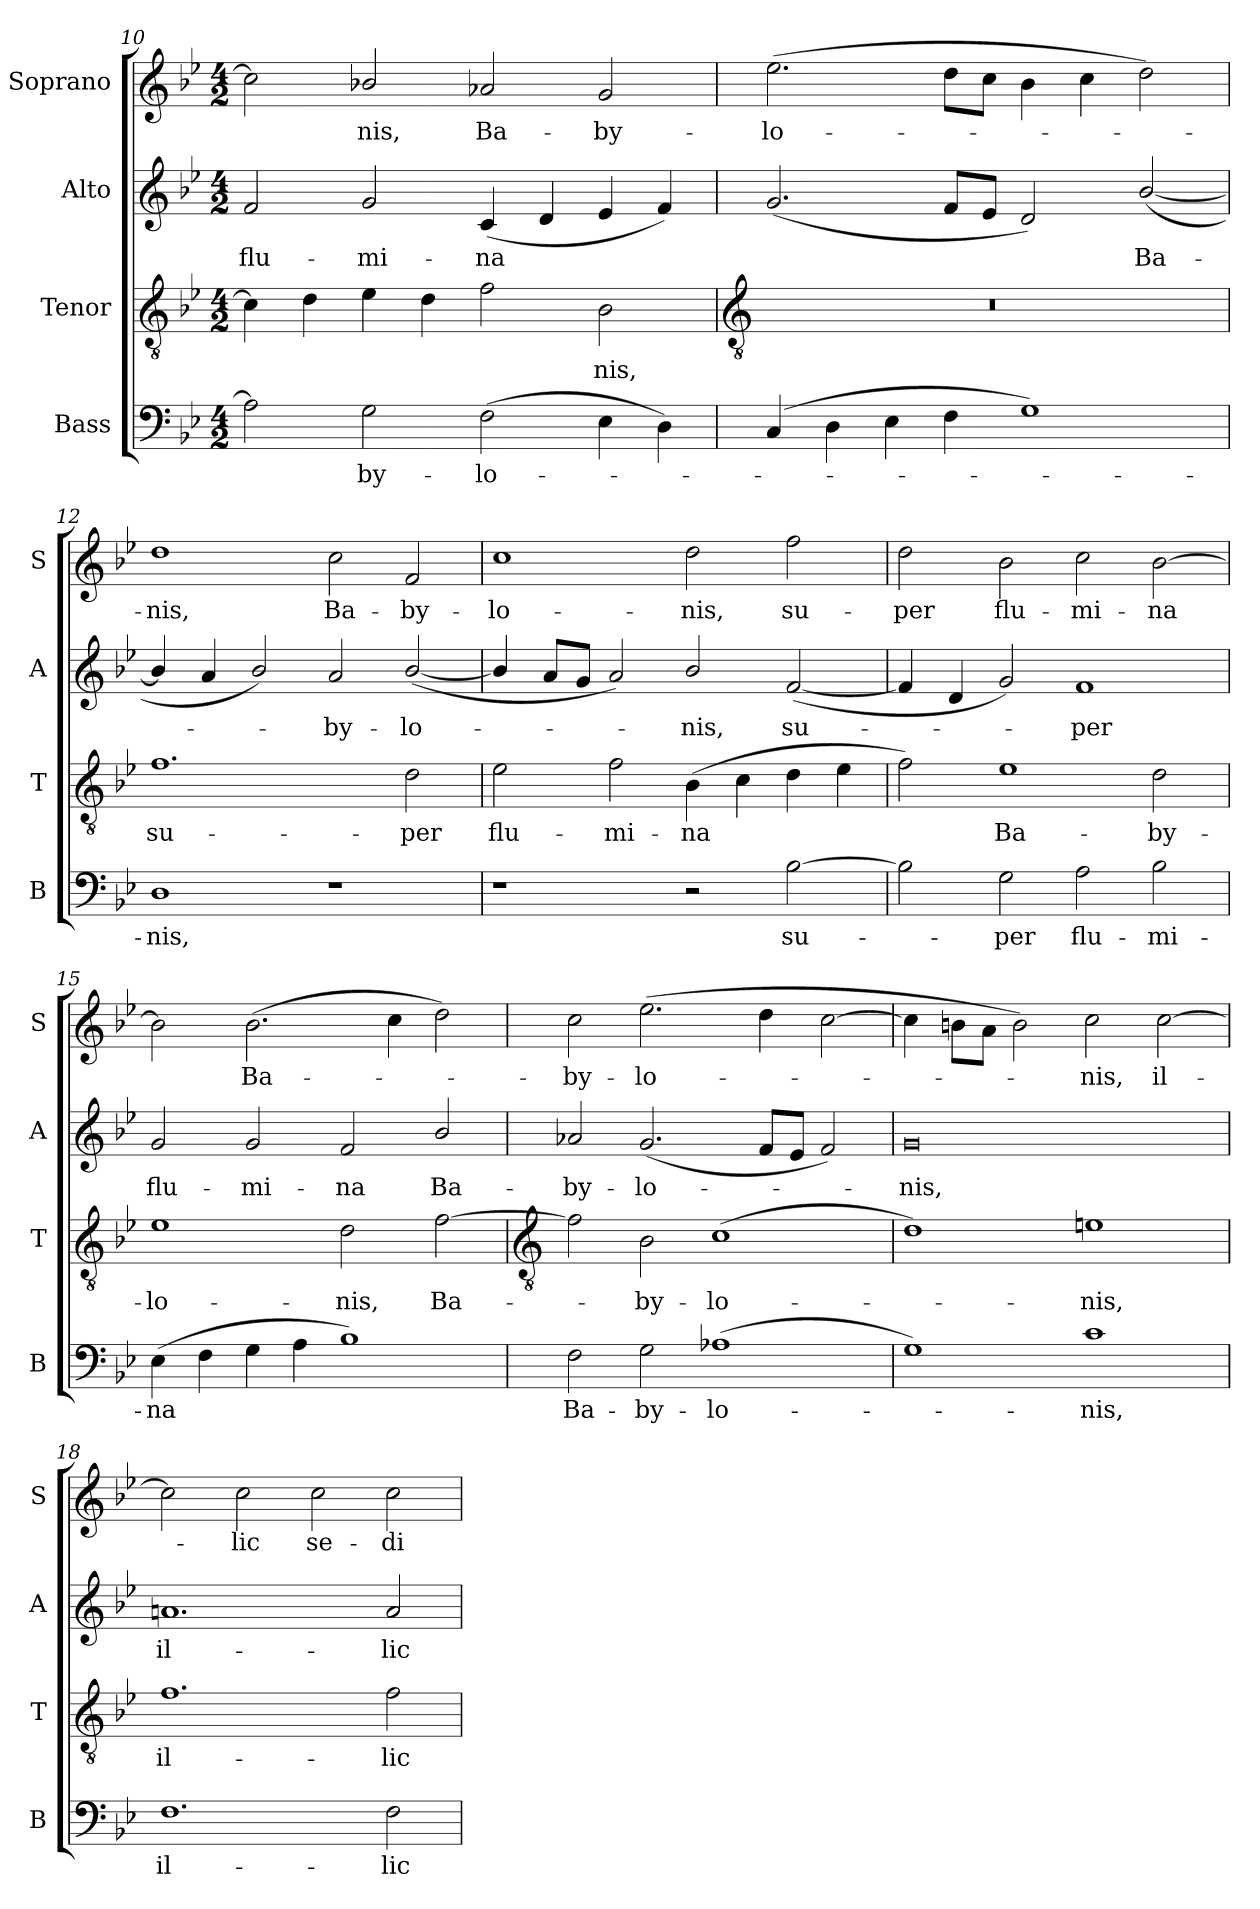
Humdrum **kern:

**kern	**text	**kern	**text	**kern	**text	**kern	**text
*part4	*part4	*part3	*part3	*part2	*part2	*part1	*part1
*staff4	*staff4	*staff3	*staff3	*staff2	*staff2	*staff1	*staff1
*I"Bass	*	*I"Tenor	*	*I"Alto	*	*I"Soprano	*
*I'B	*	*I'T	*	*I'A	*	*I'S	*
*clefF4	*	*clefGv2	*	*clefG2	*	*clefG2	*
*k[b-e-]	*	*k[b-e-]	*	*k[b-e-]	*	*k[b-e-]	*
*B-:	*	*B-:	*	*B-:	*	*B-:	*
*M4/2	*	*M4/2	*	*M4/2	*	*M4/2	*
=10	=10	=10	=10	=10	=10	=10	=10
!	!	!	!	!	!LO:LY:b	!	!
2A-]	.	4c]	.	2f	flu-	2cc]	.
.	.	4d	.	.	.	.	.
!	!LO:LY:b	!	!	!	!LO:LY:b	!	!LO:LY:b
2G	by-	4e-	.	2g	-mi-	2b-X/	nis,
.	.	4d	.	.	.	.	.
!	!LO:LY:b	!	!	!	!LO:LY:b	!	!LO:LY:b
(>2F	-lo-	2f	.	(<4c	-na	2a-X	Ba-
.	.	.	.	4d	.	.	.
!	!	!	!LO:LY:b	!	!	!	!LO:LY:b
4E-	.	2B-	nis,	4e-	.	2g	-by-
4D)	.	.	.	4f)	.	.	.
!!LO:LB:g=z
=11	=11	=11	=11	=11	=11	=11	=11
*	*	*clefGv2	*	*	*	*	*
!	!	!	!	!	!	!	!LO:LY:b
(>4C	.	0r	.	(<2.g	.	(>2.ee-	-lo-
4D	.	.	.	.	.	.	.
4E-	.	.	.	.	.	.	.
4F	.	.	.	8fL	.	8ddL	.
.	.	.	.	8e-J	.	8ccJ	.
1G)	.	.	.	2d)	.	4b-	.
.	.	.	.	.	.	4cc	.
!	!	!	!	!	!LO:LY:b	!	!
.	.	.	.	(<[2b-/	Ba-	2dd)	.
=12	=12	=12	=12	=12	=12	=12	=12
!	!LO:LY:b	!	!LO:LY:b	!	!	!	!LO:LY:b
1D	nis,	1.f	su-	4b-/]	.	1dd	nis,
.	.	.	.	4a	.	.	.
.	.	.	.	2b-/)	.	.	.
!	!	!	!	!	!LO:LY:b	!	!LO:LY:b
1r	.	.	.	2a	by-	2cc	Ba-
!	!	!	!LO:LY:b	!	!LO:LY:b	!	!LO:LY:b
.	.	2d	-per	(<[2b-/	-lo-	2f	-by-
=13	=13	=13	=13	=13	=13	=13	=13
!	!	!	!LO:LY:b	!	!	!	!LO:LY:b
1r	.	2e-	flu-	4b-/]	.	1cc	-lo-
.	.	.	.	8aL	.	.	.
.	.	.	.	8gJ	.	.	.
!	!	!	!LO:LY:b	!	!	!	!
.	.	2f	-mi-	2a)	.	.	.
!	!	!	!LO:LY:b	!	!LO:LY:b	!	!LO:LY:b
2r	.	(>4B-	-na	2b-/	nis,	2dd	-nis,
.	.	4c	.	.	.	.	.
!	!LO:LY:b	!	!	!	!LO:LY:b	!	!LO:LY:b
[2B-	su-	4d	.	(<[2f	su-	2ff	su-
.	.	4e-	.	.	.	.	.
=14	=14	=14	=14	=14	=14	=14	=14
!	!	!	!	!	!	!	!LO:LY:b
2B-]	.	2f)	.	4f]	.	2dd	-per
.	.	.	.	4d	.	.	.
!	!LO:LY:b	!	!LO:LY:b	!	!	!	!LO:LY:b
2G	per	1e-	Ba-	2g)	.	2b-	flu-
!	!LO:LY:b	!	!	!	!LO:LY:b	!	!LO:LY:b
2A	flu-	.	.	1f	per	2cc	-mi-
!	!LO:LY:b	!	!LO:LY:b	!	!	!	!LO:LY:b
2B-	-mi-	2d	-by-	.	.	[2b-	-na
=15	=15	=15	=15	=15	=15	=15	=15
!	!LO:LY:b	!	!LO:LY:b	!	!LO:LY:b	!	!
(>4E-	-na	1e-	-lo-	2g	flu-	2b-]	.
4F	.	.	.	.	.	.	.
!	!	!	!	!	!LO:LY:b	!	!LO:LY:b
4G	.	.	.	2g	-mi-	(>2.b-	Ba-
4A	.	.	.	.	.	.	.
!	!	!	!LO:LY:b	!	!LO:LY:b	!	!
1B-)	.	2d	-nis,	2f	-na	.	.
.	.	.	.	.	.	4cc	.
!	!	!	!LO:LY:b	!	!LO:LY:b	!	!
.	.	[2f	Ba-	2b-/	Ba-	2dd)	.
!!LO:LB:g=z
=16	=16	=16	=16	=16	=16	=16	=16
*	*	*clefGv2	*	*	*	*	*
!	!LO:LY:b	!	!	!	!LO:LY:b	!	!LO:LY:b
2F	Ba-	2f]	.	2a-X	-by-	2cc	by-
!	!LO:LY:b	!	!LO:LY:b	!	!LO:LY:b	!	!LO:LY:b
2G	-by-	2B-	by-	(<2.g	-lo-	(>2.ee-	-lo-
!	!LO:LY:b	!	!LO:LY:b	!	!	!	!
(>1A-X	-lo-	(>1c	-lo-	.	.	.	.
.	.	.	.	8fL	.	4dd	.
.	.	.	.	8e-J	.	.	.
.	.	.	.	2f)	.	[2cc	.
=17	=17	=17	=17	=17	=17	=17	=17
!	!	!	!	!	!LO:LY:b	!	!
1G)	.	1d)	.	0g	nis,	4cc]	.
.	.	.	.	.	.	8bn\L	.
.	.	.	.	.	.	8a\J	.
.	.	.	.	.	.	2b)	.
!	!LO:LY:b	!	!LO:LY:b	!	!	!	!LO:LY:b
1c	nis,	1en	nis,	.	.	2cc	nis,
!	!	!	!	!	!	!	!LO:LY:b
.	.	.	.	.	.	[2cc	il-
=18	=18	=18	=18	=18	=18	=18	=18
!	!LO:LY:b	!	!LO:LY:b	!	!LO:LY:b	!	!
1.F	il-	1.f	il-	1.an	il-	2cc]	.
!	!	!	!	!	!	!	!LO:LY:b
.	.	.	.	.	.	2cc	lic
!	!	!	!	!	!	!	!LO:LY:b
.	.	.	.	.	.	2cc	se-
!	!LO:LY:b	!	!LO:LY:b	!	!LO:LY:b	!	!LO:LY:b
2F	-lic	2f	-lic	2a	-lic	2cc	-di-
=	=	=	=	=	=	=	=
*-	*-	*-	*-	*-	*-	*-	*-
